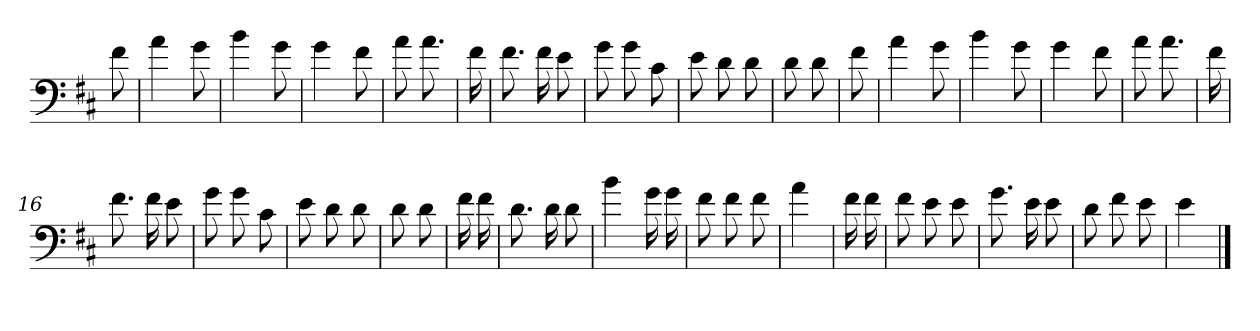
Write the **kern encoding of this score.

**kern
*part1
*staff1
*clefF4
*k[f#c#]
*D:
=
8f#
=1
4a
8g
=2
4b
8g
=3
4g
8f#
=4
8a
8.a
=5
16f#
=6
8.f#
16f#
8e
=7
8g
8g
8c#
=8
8e
8d
8d
=9
8d
8d
=10
8f#
=11
4a
8g
=12
4b
8g
=13
4g
8f#
=14
8a
8.a
=15
16f#
=16
8.f#
16f#
8e
=17
8g
8g
8c#
=18
8e
8d
8d
=19
8d
8d
=20
16f#
16f#
=21
8.d
16d
8d
=22
4b
16g
16g
=23
8f#
8f#
8f#
=24
4a
=25
16f#
16f#
=26
8f#
8e
8e
=27
8.g
16e
8e
=28
8d
8f#
8e
=29
4e
==
*-
